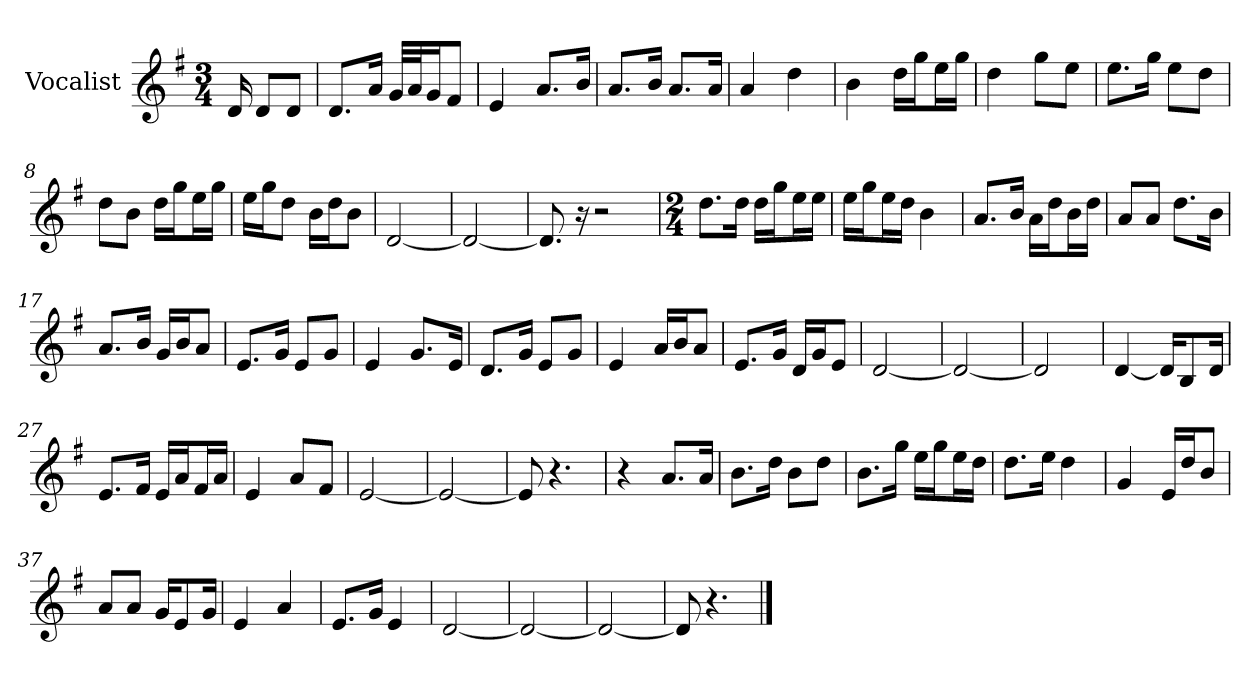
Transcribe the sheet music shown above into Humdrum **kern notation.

**kern
*part1
*staff1
*I"Vocalist
*k[f#]
*G:
*M3/4
=
16d
8dL
8dJ
=1
8.dL
16aJk
32gLLL
32aJ
16gJ
8f#J
=2
4e
8.aL
16bJk
=3
8.aL
16bJk
8.aL
16aJk
=4
4a
4dd
=5
4b
16ddLL
16ggJ
16eeL
16ggJJ
=6
4dd
8ggL
8eeJ
=7
8.eeL
16ggJk
8eeL
8ddJ
=8
8ddL
8bJ
16ddLL
16ggJ
16eeL
16ggJJ
=9
16eeLL
16ggJ
8ddJ
16bLL
16ddJ
8bJ
=10
[2d
=11
2d_
=12
8.d]
16r
2r
=13
*M2/4
8.ddL
16ddJk
16ddLL
16ggJ
16eeL
16eeJJ
=14
16eeLL
16ggJ
16eeL
16ddJJ
4b
=15
8.aL
16bJk
16aLL
16ddJ
16bL
16ddJJ
=16
8aL
8aJ
8.ddL
16bJk
=17
8.aL
16bJk
16gLL
16bJ
8aJ
=18
8.eL
16gJk
8eL
8gJ
=19
4e
8.gL
16eJk
=20
8.dL
16gJk
8eL
8gJ
=21
4e
16aLL
16bJ
8aJ
=22
8.eL
16gJk
16dLL
16gJ
8eJ
=23
[2d
=24
2d_
=25
2d]
=26
[4d
16dKL]
8B
16dJk
=27
8.eL
16f#Jk
16eLL
16aJ
16f#L
16aJJ
=28
4e
8aL
8f#J
=29
[2e
=30
2e_
=31
8e]
4.r
=32
4r
8.aL
16aJk
=33
8.bL
16ddJk
8bL
8ddJ
=34
8.bL
16ggJk
16eeLL
16ggJ
16eeL
16ddJJ
=35
8.ddL
16eeJk
4dd
=36
4g
16eLL
16ddJ
8bJ
=37
8aL
8aJ
16gKL
8e
16gJk
=38
4e
4a
=39
8.eL
16gJk
4e
=40
[2d
=41
2d_
=42
2d_
=43
8d]
4.r
==
*-
